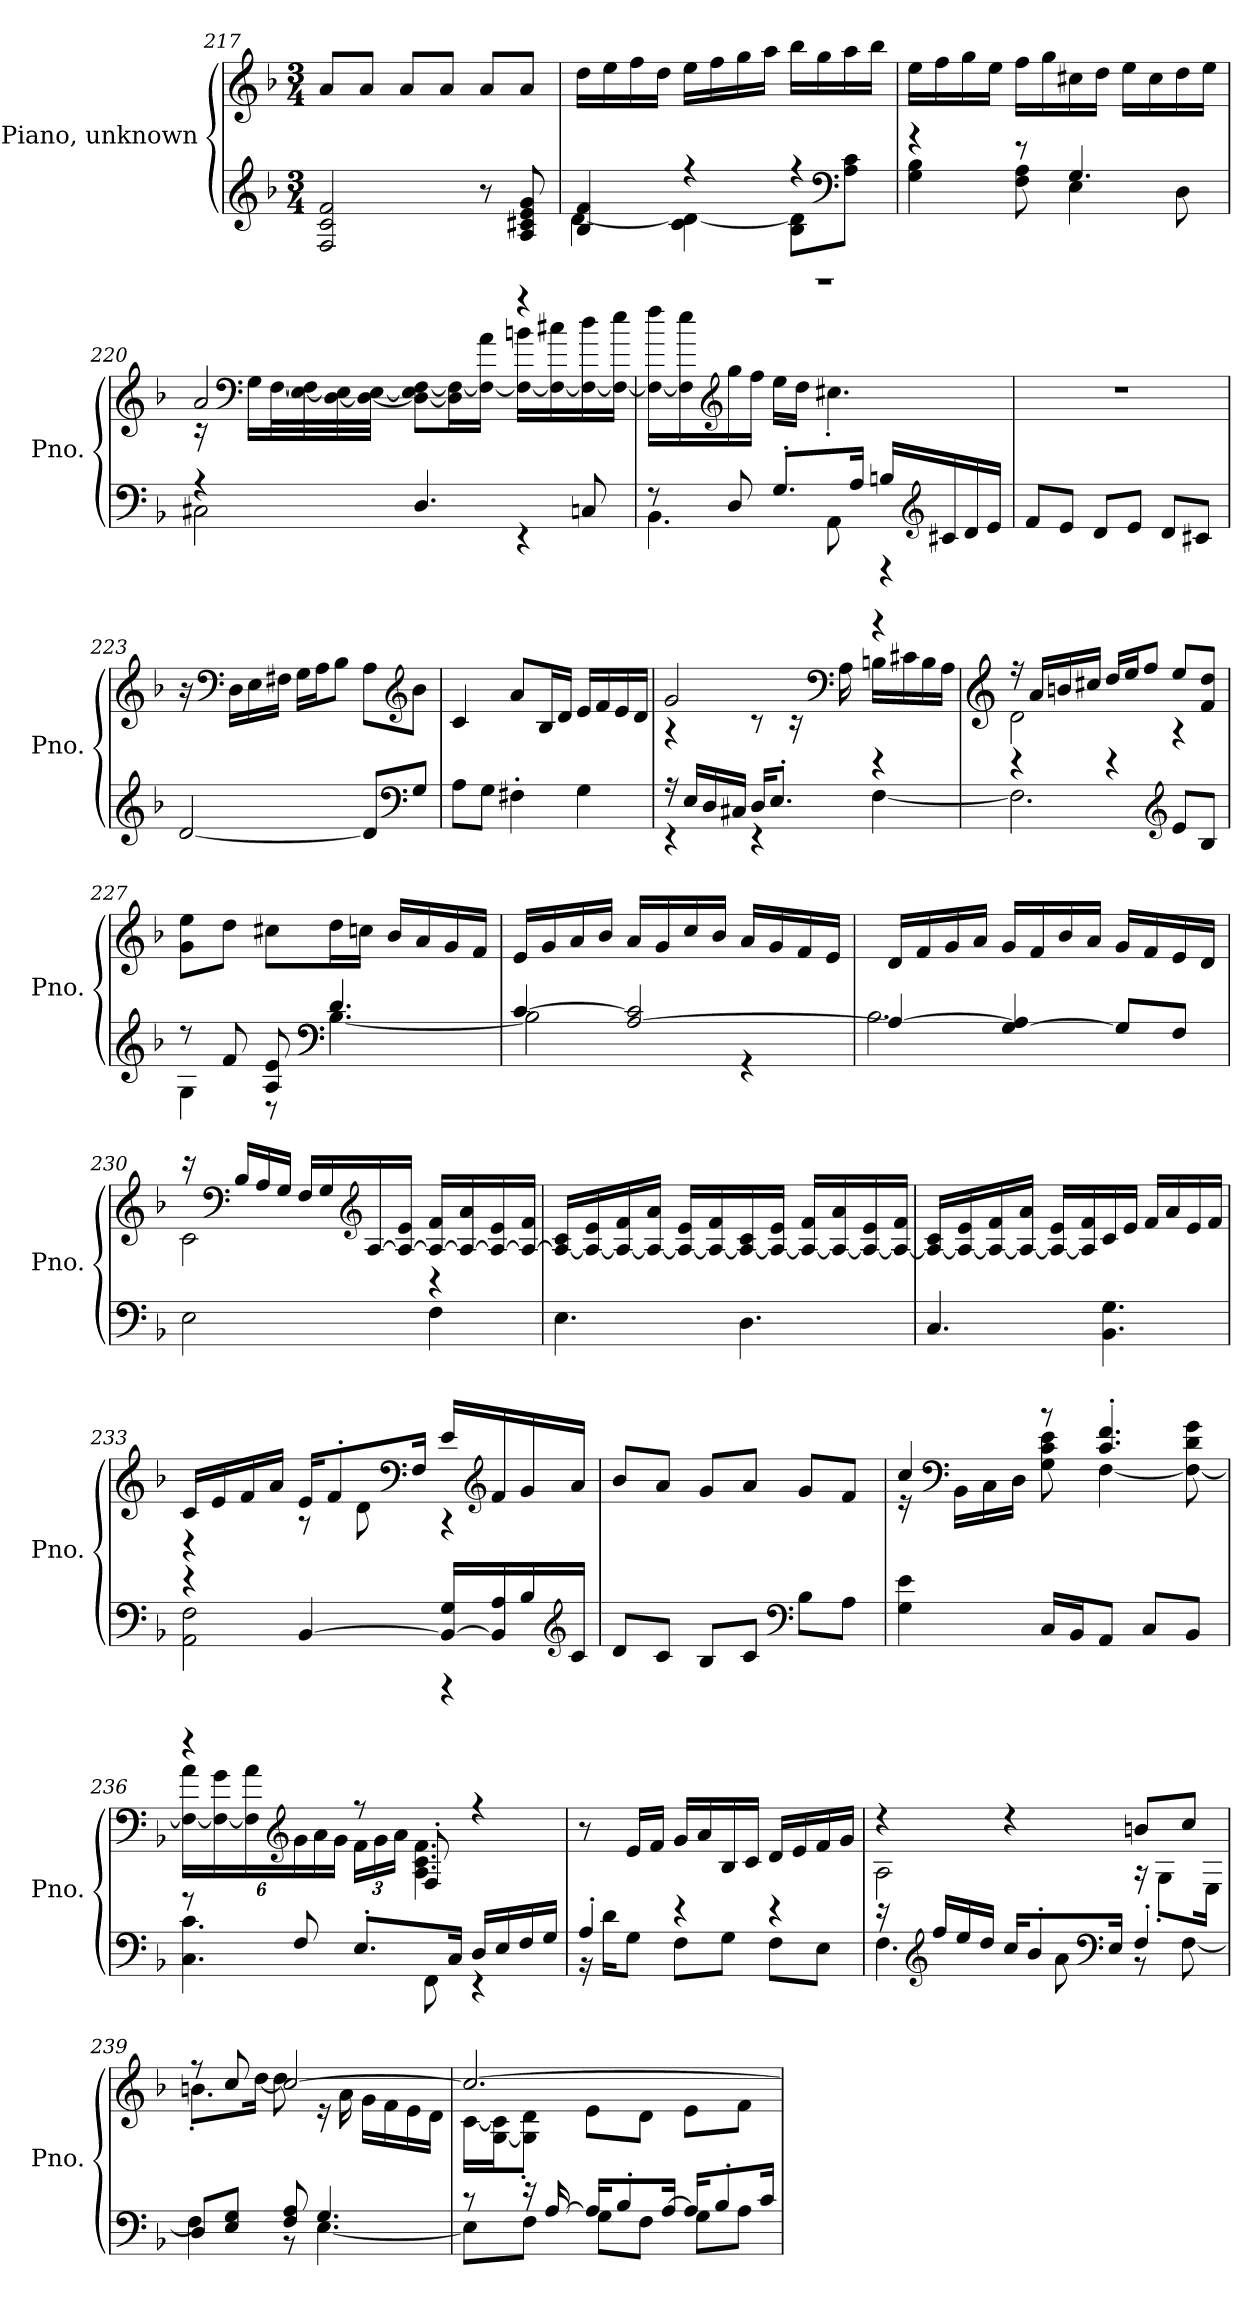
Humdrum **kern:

**kern	**kern
*part1	*part1
*staff2	*staff1
*I"Piano, unknown	*
*I'Pno.	*
!!LO:PB:g=z
*clefG2	*clefG2
*k[b-]	*k[b-]
*M3/4	*M3/4
=217	=217
2F/ 2c/ 2f/	8a/L
.	8a/J
.	8a/L
.	8a/J
8r	8a/L
8A/ 8c#X/ 8e/ 8g/	8a/J
=218	=218
*^	*
4B-/ 4f/	[4d\	16dd\LL
.	.	16ee\
.	.	16ff\
.	.	16dd\JJ
4r	4c\ 4d\_	16ee\LL
.	.	16ff\
.	.	16gg\
.	.	16aa\JJ
4r	8B-\ 8d\]L	16bb-\LL
.	.	16gg\
*clefF4	*	*
.	8A\ 8c\J	16aa\
.	.	16bb-\JJ
=219	=219	=219
4r	4G\ 4B-\	16ee\LL
.	.	16ff\
.	.	16gg\
.	.	16ee\JJ
8r	8F\ 8A\	16ff\LL
.	.	16gg\
4.G/	4E\	16cc#X\
.	.	16dd\JJ
.	.	16ee\LL
.	.	16cc#\
.	8D\	16dd\
.	.	16ee\JJ
!!LO:LB:g=z
=220	=220	=220
*	*	*^
4r	2C#X\	2a/	16r
*	*	*clefF4	*
.	.	.	16G\LL
.	.	.	[32F\L
.	.	.	[32E\ 32F\]
.	.	.	[32D\ 32E\]
.	.	.	32D\_ [32E\JJJ
4.D/	.	.	8D\_ 8E\] [8F\L
.	.	.	16D\] 16F\_L
.	.	.	16F\_ 16a\JJ
.	4r	4r	16F\_ 16bn\LL
.	.	.	16F\_ 16cc#X\
8Cn/	.	.	16F\_ 16dd\
.	.	.	16F\_ 16ee\JJ
=221	=221	=221	=221
8r	4.BB-\	2.r	16F\_ 16ff\LL
.	.	.	16F\] 16ee\
*	*	*clefG2	*
8D/	.	.	16gg\
.	.	.	16ff\JJ
8.G'/L	.	.	16ee\LL
.	.	.	16dd\JJ
.	8AA\	.	4.cc#X'\
16A/Jk	.	.	.
16Bn/LL	4r	.	.
*clefG2	*	*	*
16c#X/	.	.	.
16d/	.	.	.
16e/JJ	.	.	.
*v	*v	*	*
*	*v	*v
!!LO:LB:g=z
=222	=222
8f/L	2.r
8e/J	.
8d/L	.
8e/J	.
8d/L	.
8c#X/J	.
=223	=223
[2d/	16r
*	*clefF4
.	16D\LL
.	16E\
.	16F#X\JJ
.	16G\LL
.	16A\J
.	8B-\J
8d/L]	8A\L
*clefF4	*clefG2
8G/J	8b-\J
=224	=224
8A\L	4c/
8G\J	.
4F#X'\	8a/L
.	16B-/L
.	16d/JJ
4G\	16e/LL
.	16f/
.	16e/
.	16d/JJ
!!LO:LB:g=z
=225	=225
*^	*^
16r	4r	2g/	4r
16E/LL	.	.	.
16D/	.	.	.
16C#X/JJ	.	.	.
16D/KL	4r	.	8r
8.E'/J	.	.	.
.	.	.	16r
*	*	*clefF4	*
.	.	.	16A\
4r	[4F\	4r	16Bn\LL
.	.	.	16c#X\
.	.	.	16B\
.	.	.	16A\JJ
=226	=226	=226	=226
*	*	*clefG2	*
4r	2.F\]	16r	2d\
.	.	16a/LL	.
.	.	16bn/	.
.	.	16cc#X/JJ	.
4r	.	16dd/LL	.
.	.	16ee/J	.
.	.	8ff/J	.
*clefG2	*	*	*
8e/L	.	8ee/L	4r
8B-/J	.	8f/ 8dd/J	.
*	*	*v	*v
=227	=227	=227
8r	4G\	8g\ 8ee\L
8f/	.	8dd\J
8A/ 8e/	8r	8cc#X\L
*clefF4	*	*
4.d/	[4.B-\	16dd\L
.	.	16ccn\JJ
.	.	16b-/LL
.	.	16a/
.	.	16g/
.	.	16f/JJ
!!LO:LB:g=z
=228	=228	=228
[4c/	2B-\]	16e/LL
.	.	16g/
.	.	16a/
.	.	16b-/JJ
[2A/ 2c/]	.	16a/LL
.	.	16g/
.	.	16cc/
.	.	16b-/JJ
.	4r	16a/LL
.	.	16g/
.	.	16f/
.	.	16e/JJ
=229	=229	=229
4A/_	2.B-\	16d/LL
.	.	16f/
.	.	16g/
.	.	16a/JJ
[4G/ 4A/]	.	16g/LL
.	.	16f/
.	.	16b-/
.	.	16a/JJ
8G/L]	.	16g/LL
.	.	16f/
8F/J	.	16e/
.	.	16d/JJ
*v	*v	*
=230	=230
*	*^
2E\	16r	2c\
*	*clefF4	*
.	16B-/LL	.
.	16A/	.
.	16G/JJ	.
.	16F/LL	.
.	16G/	.
*	*clefG2	*
.	[16A/	.
.	16A/_ 16e/JJ	.
4F\	16A/_ 16f/LL	4r
.	16A/_ 16a/	.
.	16A/_ 16e/	.
.	16A/_ 16f/JJ	.
*	*v	*v
!!LO:LB:g=z
=231	=231
4.E\	16A/_ 16c/LL
.	16A/_ 16e/
.	16A/_ 16f/
.	16A/_ 16a/JJ
.	16A/_ 16e/LL
.	16A/_ 16f/
4.D\	16A/_ 16c/
.	16A/_ 16e/JJ
.	16A/_ 16f/LL
.	16A/_ 16a/
.	16A/_ 16e/
.	16A/_ 16f/JJ
=232	=232
4.C/	16A/_ 16c/LL
.	16A/_ 16e/
.	16A/_ 16f/
.	16A/_ 16a/JJ
.	16A/_ 16e/LL
.	16A/] 16f/
4.BB-\ 4.G\	16c/
.	16e/JJ
.	16f/LL
.	16a/
.	16e/
.	16f/JJ
!!LO:PB:g=z
=233	=233
*^	*^
4r	2AA\ 2F\	16c/LL	4r
.	.	16e/	.
.	.	16f/	.
.	.	16a/JJ	.
[4BB-/	.	16e/KL	8r
.	.	8f'/	.
.	.	.	8d\
*	*	*clefF4	*
.	.	16F/Jk	.
16BB-/_ 16G/LL	4r	16e/LL	4r
*	*	*clefG2	*
16BB-/] 16A/	.	16f/	.
16B-/	.	16g/	.
*clefG2	*	*	*
16c/JJ	.	16a/JJ	.
*v	*v	*	*
*	*v	*v
=234	=234
8d/L	8b-/L
8c/J	8a/J
8B-/L	8g/L
8c/J	8a/J
*clefF4	*
8B-\L	8g/L
8A\J	8f/J
=235	=235
*	*^
4G\ 4e\	4cc/	16r
*	*clefF4	*
.	.	16BB-\LL
.	.	16C\
.	.	16D\JJ
16C/LL	8r	8G\ 8c\ 8e\
16BB-/J	.	.
8AA/J	4.c/' 4.f/'	[4F\
8C/L	.	.
8BB-/J	.	8F\_ 8d\ 8g\
!!LO:LB:g=z	!!
=236	=236	=236
*^	*	*
*	*	*	*Xbrackettup
8r	4.C\ 4.c\	4r	24F\_ 24a\LL
.	.	.	24F\_ 24g\
.	.	.	24F\] 24a\
*	*	*clefG2	*
8F/	.	.	24g\
.	.	.	24a\
.	.	.	24g\JJ
8.E'/L	.	8r	24f\LL
.	.	.	24g\
.	.	.	24a\JJ
.	8FF\	8F'/	4.A\ 4.c\ 4.f\
16C/Jk	.	.	.
16D/LL	4r	4r	.
16E/	.	.	.
16F/	.	.	.
16G/JJ	.	.	.
*	*	*v	*v
=237	=237	=237
4A'/	16r	8r
.	16d\KL	.
.	8G\J	16e/LL
.	.	16f/JJ
4r	8F\L	16g/LL
.	.	16a/
.	8G\J	16B-/
.	.	16c/JJ
4r	8F\L	16d/LL
.	.	16e/
.	8E\J	16f/
.	.	16g/JJ
!!LO:LB:g=z
=238	=238	=238
*	*	*^
16r	4.F\	4r	2A\
*clefG2	*	*	*
16ff/LL	.	.	.
16ee/	.	.	.
16dd/JJ	.	.	.
16cc/KL	.	4r	.
8b-'/	.	.	.
.	8a\	.	.
*clefF4	*	*	*
16E/Jk	.	.	.
4F'/	8r	8bn/L	16r
.	.	.	8G'\L
.	[8F\	8cc/J	.
.	.	.	16E\Jk
=239	=239	=239	=239
8D/L	4F\]	8r	8.bn'\L
8E/ 8G/J	.	8cc/	.
.	.	.	[16dd\Jk
8F/ 8A/	8r	[2cc/	8dd\]
4.G/	[4.E\	.	16r
.	.	.	16a\
.	.	.	16g\LL
.	.	.	16f\
.	.	.	16e\
.	.	.	16d\JJ
=240	=240	=240	=240
8r	8E\L]	2.cc/_	[16c\LL
.	.	.	[16G\ 16c\]J
16r	8F\J	.	8G\]' 8d\'J
[16A/	.	.	.
16A/KL]	8G\L	.	8e\L
8B-'/	.	.	.
.	8F\J	.	8d\J
[16A/Jk	.	.	.
16A/KL]	8G\L	.	8e\L
8B-'/	.	.	.
.	8A\J	.	8f\J
16c/Jk	.	.	.
*v	*v	*	*
*	*v	*v
=	=
*-	*-
